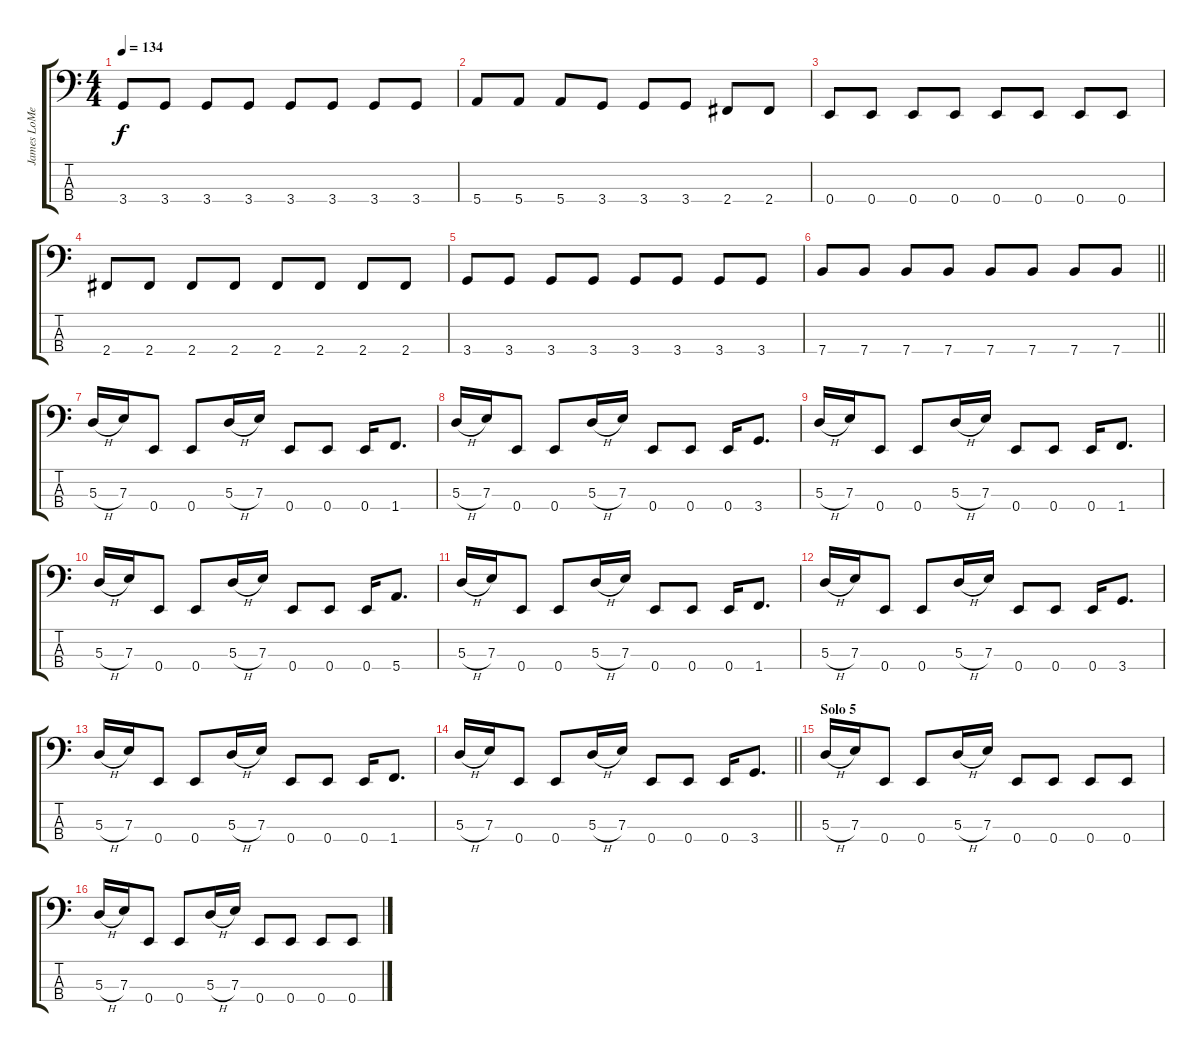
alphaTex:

\track ("James LoMenzo" "James LoMe") {instrument electricbassfinger}
\staff {score tabs}
\tuning (G2 D2 A1 E1) {hide}
\ts (4 4)
\tempo 134
\clef f4
\ks c
3.4.8{dy f} 3.4.8 3.4.8 3.4.8 3.4.8 3.4.8 3.4.8 3.4.8 |
5.4.8 5.4.8 5.4.8 3.4.8 3.4.8 3.4.8 2.4.8 2.4.8 |
0.4.8 0.4.8 0.4.8 0.4.8 0.4.8 0.4.8 0.4.8 0.4.8 |
2.4.8 2.4.8 2.4.8 2.4.8 2.4.8 2.4.8 2.4.8 2.4.8 |
3.4.8 3.4.8 3.4.8 3.4.8 3.4.8 3.4.8 3.4.8 3.4.8 |
\barLineRight lightlight
7.4.8 7.4.8 7.4.8 7.4.8 7.4.8 7.4.8 7.4.8 7.4.8 |
\section ("" "")
5.3{h}.16 7.3.16 0.4.8 0.4.8 5.3{h}.16 7.3.16 0.4.8 0.4.8 0.4.16 1.4.8{d} |
5.3{h}.16 7.3.16 0.4.8 0.4.8 5.3{h}.16 7.3.16 0.4.8 0.4.8 0.4.16 3.4.8{d} |
5.3{h}.16 7.3.16 0.4.8 0.4.8 5.3{h}.16 7.3.16 0.4.8 0.4.8 0.4.16 1.4.8{d} |
5.3{h}.16 7.3.16 0.4.8 0.4.8 5.3{h}.16 7.3.16 0.4.8 0.4.8 0.4.16 5.4.8{d} |
5.3{h}.16 7.3.16 0.4.8 0.4.8 5.3{h}.16 7.3.16 0.4.8 0.4.8 0.4.16 1.4.8{d} |
5.3{h}.16 7.3.16 0.4.8 0.4.8 5.3{h}.16 7.3.16 0.4.8 0.4.8 0.4.16 3.4.8{d} |
5.3{h}.16 7.3.16 0.4.8 0.4.8 5.3{h}.16 7.3.16 0.4.8 0.4.8 0.4.16 1.4.8{d} |
\barLineRight lightlight
5.3{h}.16 7.3.16 0.4.8 0.4.8 5.3{h}.16 7.3.16 0.4.8 0.4.8 0.4.16 3.4.8{d} |
\section ("" "Solo 5")
5.3{h}.16 7.3.16 0.4.8 0.4.8 5.3{h}.16 7.3.16 0.4.8 0.4.8 0.4.8 0.4.8 |
5.3{h}.16 7.3.16 0.4.8 0.4.8 5.3{h}.16 7.3.16 0.4.8 0.4.8 0.4.8 0.4.8
